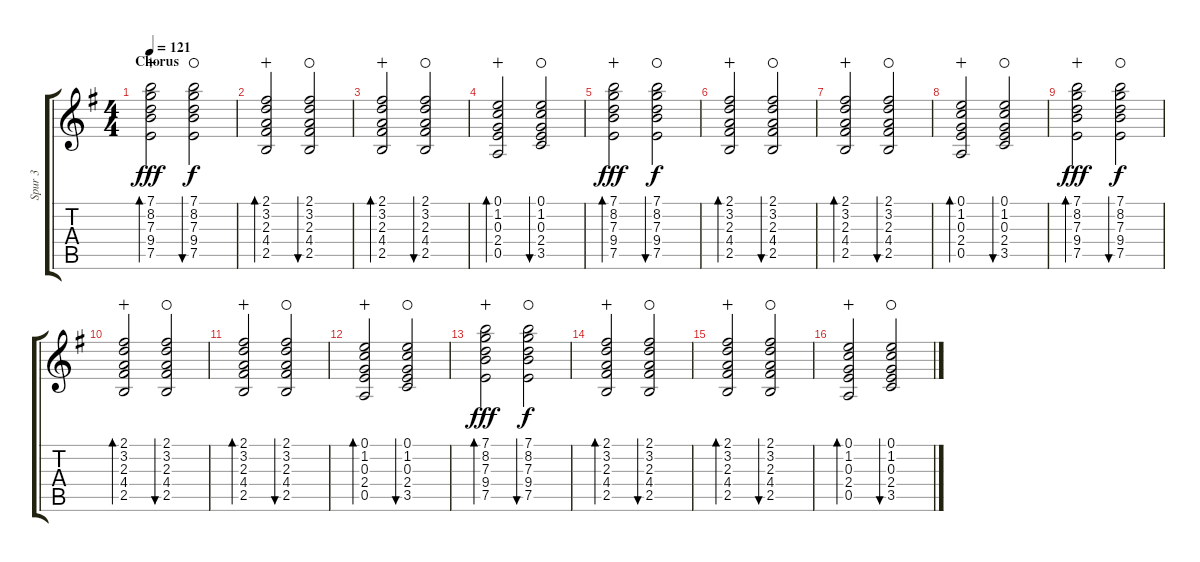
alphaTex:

\track ("Spur 3" "Spur 3") {instrument electricguitarclean}
\staff {score tabs}
\tuning (E4 B3 G3 D3 A2 E2) {hide}
\ts (4 4)
\section ("" "Chorus")
\tempo 121
\clef g2
\ks g
(7.1 8.2 7.3 9.4 7.5).2{bd 30 dy fff wahc} (7.1 8.2 7.3 9.4 7.5).2{bu 30 dy f waho} |
(2.1 3.2 2.3 4.4 2.5).2{bd 30 wahc} (2.1 3.2 2.3 4.4 2.5).2{bu 30 waho} |
(2.1 3.2 2.3 4.4 2.5).2{bd 30 wahc} (2.1 3.2 2.3 4.4 2.5).2{bu 30 waho} |
(0.1 1.2 0.3 2.4 0.5).2{bd 30 wahc} (0.1 1.2 0.3 2.4 3.5).2{bu 30 waho} |
(7.1 8.2 7.3 9.4 7.5).2{bd 30 dy fff wahc} (7.1 8.2 7.3 9.4 7.5).2{bu 30 dy f waho} |
(2.1 3.2 2.3 4.4 2.5).2{bd 30 wahc} (2.1 3.2 2.3 4.4 2.5).2{bu 30 waho} |
(2.1 3.2 2.3 4.4 2.5).2{bd 30 wahc} (2.1 3.2 2.3 4.4 2.5).2{bu 30 waho} |
(0.1 1.2 0.3 2.4 0.5).2{bd 30 wahc} (0.1 1.2 0.3 2.4 3.5).2{bu 30 waho} |
(7.1 8.2 7.3 9.4 7.5).2{bd 30 dy fff wahc} (7.1 8.2 7.3 9.4 7.5).2{bu 30 dy f waho} |
(2.1 3.2 2.3 4.4 2.5).2{bd 30 wahc} (2.1 3.2 2.3 4.4 2.5).2{bu 30 waho} |
(2.1 3.2 2.3 4.4 2.5).2{bd 30 wahc} (2.1 3.2 2.3 4.4 2.5).2{bu 30 waho} |
(0.1 1.2 0.3 2.4 0.5).2{bd 30 wahc} (0.1 1.2 0.3 2.4 3.5).2{bu 30 waho} |
(7.1 8.2 7.3 9.4 7.5).2{bd 30 dy fff wahc} (7.1 8.2 7.3 9.4 7.5).2{bu 30 dy f waho} |
(2.1 3.2 2.3 4.4 2.5).2{bd 30 wahc} (2.1 3.2 2.3 4.4 2.5).2{bu 30 waho} |
(2.1 3.2 2.3 4.4 2.5).2{bd 30 wahc} (2.1 3.2 2.3 4.4 2.5).2{bu 30 waho} |
(0.1 1.2 0.3 2.4 0.5).2{bd 30 wahc} (0.1 1.2 0.3 2.4 3.5).2{bu 30 waho}
